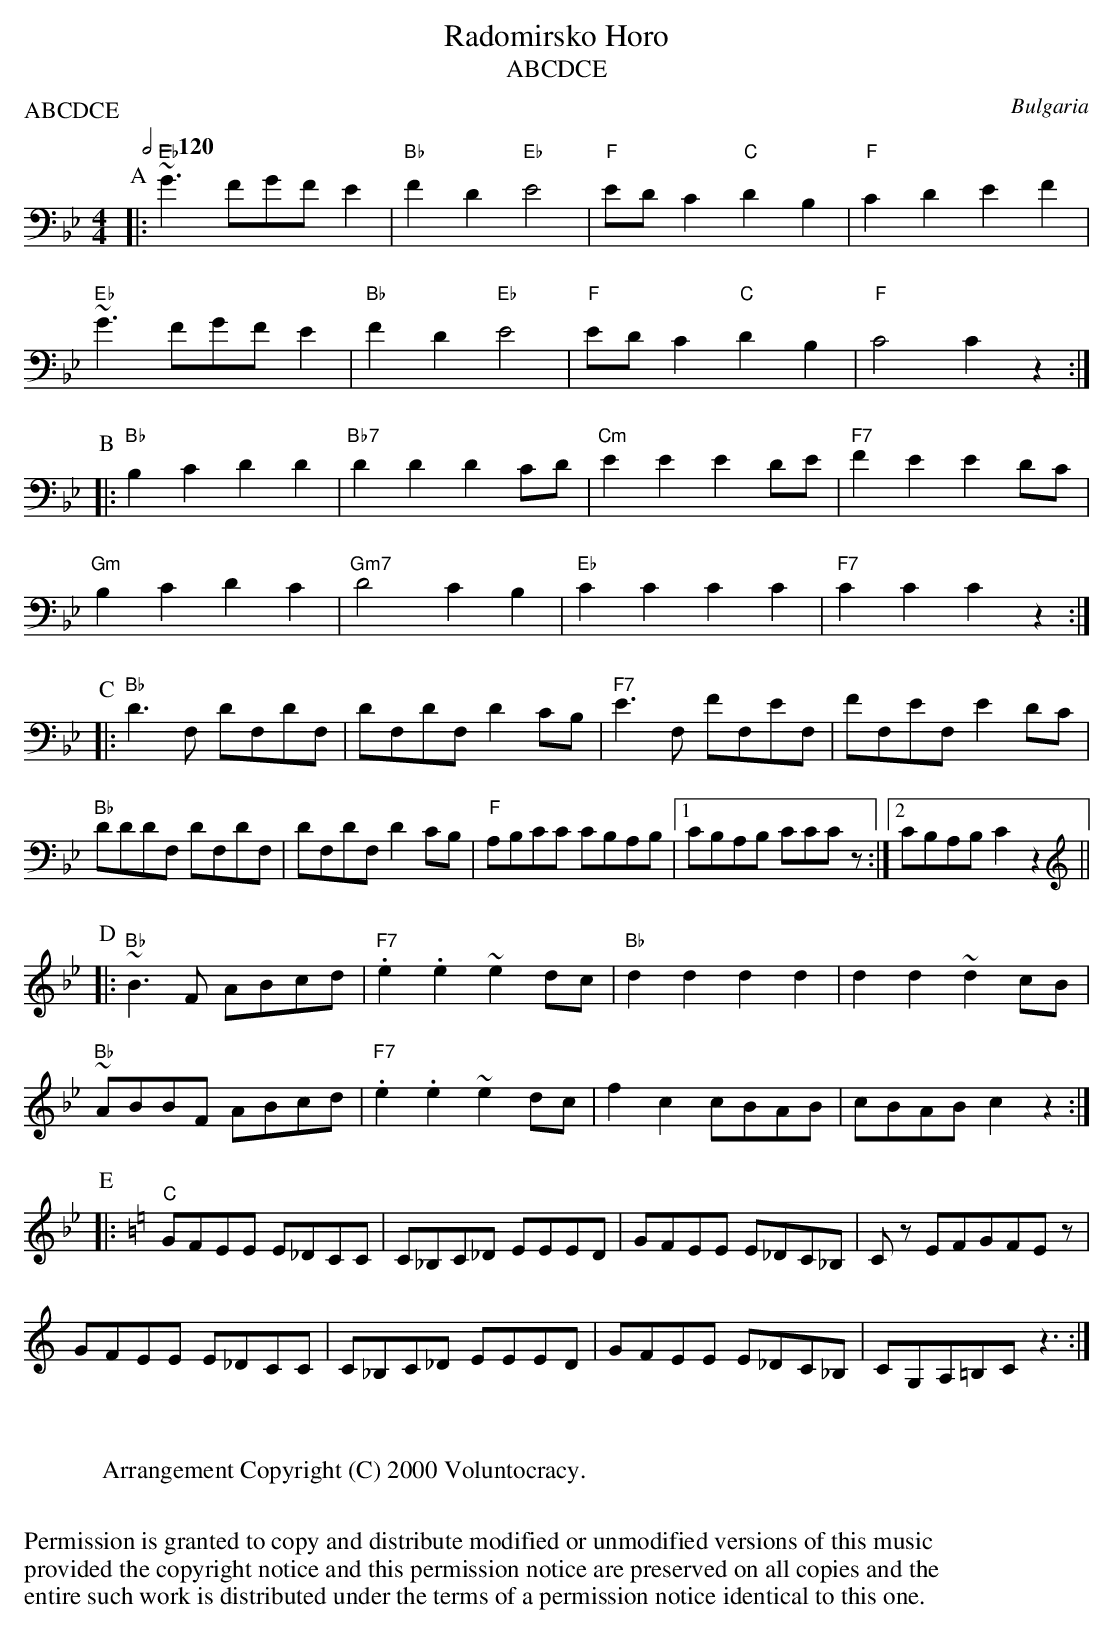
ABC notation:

X:1
T:Radomirsko Horo
T:ABCDCE
O:Bulgaria
P:ABCDCE
Q:1/2=120
M:4/4
L:1/4
K:Gm
P:A
 |:"Eb"~G3/2F/G/F/E|"Bb"FD"Eb"E2|"F"E/D/C "C"DB,|"F"CD EF |
   "Eb"~G3/2F/G/F/E|"Bb"FD"Eb"E2|"F"E/D/C "C"DB,|"F"C2 Cz:|
P:B
 |:"Bb"B,CDD|"Bb7"DDDC/D/|"Cm"EEED/E/|"F7"FEED/C/|
   "Gm"B,CDC|"Gm7"D2CB,|"Eb"CCCC|"F7"CCCz:|
P:C
 |:"Bb"D>F, D/F,/D/F,/| D/F,/D/F,/DC/B,/|"F7" E>F, F/F,/E/F,/| F/F,/E/F,/ E D/C/|
  "Bb"D/D/D/F,/ D/F,/D/F,/| D/F,/D/F,/DC/B,/|"F" A,/B,/C/C/ C/B,/A,/B,/\
 |1 C/B,/A,/B,/ C/C/C/z/ :|2 C/B,/A,/B,/ Cz||
P:D
L:1/8
 |:"Bb"~B3F ABcd|"F7".e2.e2~e2dc|"Bb"d2d2d2d2 |d2d2~d2cB |
   "Bb"~ABBF ABcd|"F7".e2.e2~e2dc |f2c2 cBAB |cBAB c2z2 :|
P:E
K:C
 |:"C"GFEE E_DCC| C_B,C_D EEED |GFEE E_DC_B,| Cz EFGFEz |
  GFEE E_DCC| C_B,C_D EEED |GFEE E_DC_B,| CG,A,=B,C z3 :|
W:
W:
W:Arrangement Copyright (C) 2000 Voluntocracy.
W:
W:Permission is granted to copy and distribute modified or unmodified versions of this music
W:provided the copyright notice and this permission notice are preserved on all copies and the
W:entire such work is distributed under the terms of a permission notice identical to this one.
